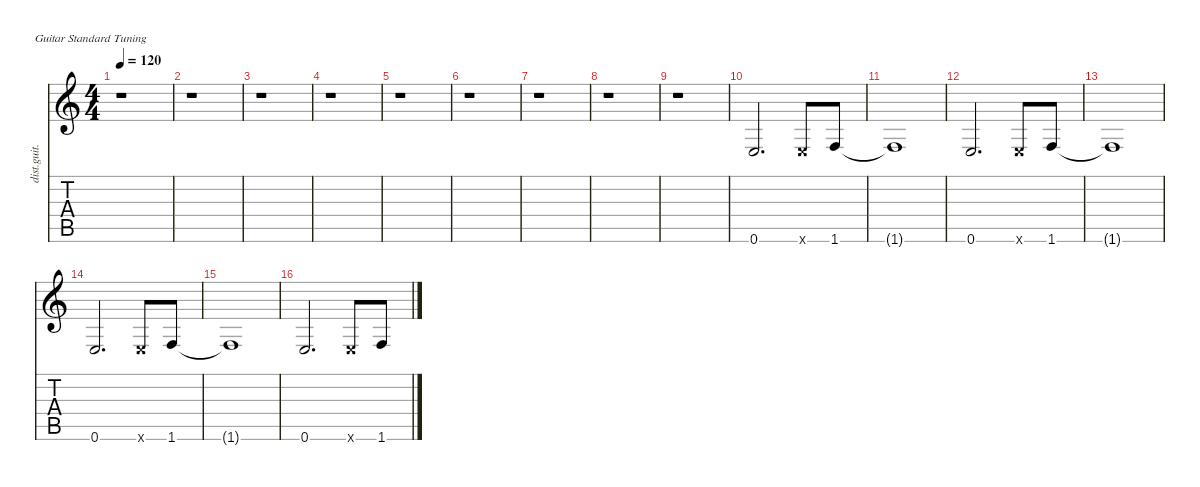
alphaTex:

\defaultSystemsLayout 4
\hideDynamics
\bracketExtendMode nobrackets
\otherSystemsTrackNameOrientation horizontal
\track ("Mini Riff" "dist.guit.") {instrument distortionguitar}
\staff {score tabs}
\tuning (E4 B3 G3 D3 A2 E2)
\ts (4 4)
\tempo 120
\clef g2
\ks c
r.1{dy f beam Down} |
r.1{beam Down} |
r.1{beam Down} |
r.1{beam Down} |
r.1{beam Down} |
r.1{beam Down} |
r.1{beam Down} |
r.1{beam Down} |
r.1{beam Down} |
0.6.2{d instrument electricguitarclean beam Up} 0.6{x}.8{beam Up} 1.6.8{beam Up} |
1.6{t}.1{beam Up} |
0.6.2{d beam Up} 0.6{x}.8{beam Up} 1.6.8{beam Up} |
1.6{t}.1{beam Up} |
0.6.2{d beam Up} 0.6{x}.8{beam Up} 1.6.8{beam Up} |
1.6{t}.1{beam Up} |
0.6.2{d beam Up} 0.6{x}.8{beam Up} 1.6.8{beam Up}
